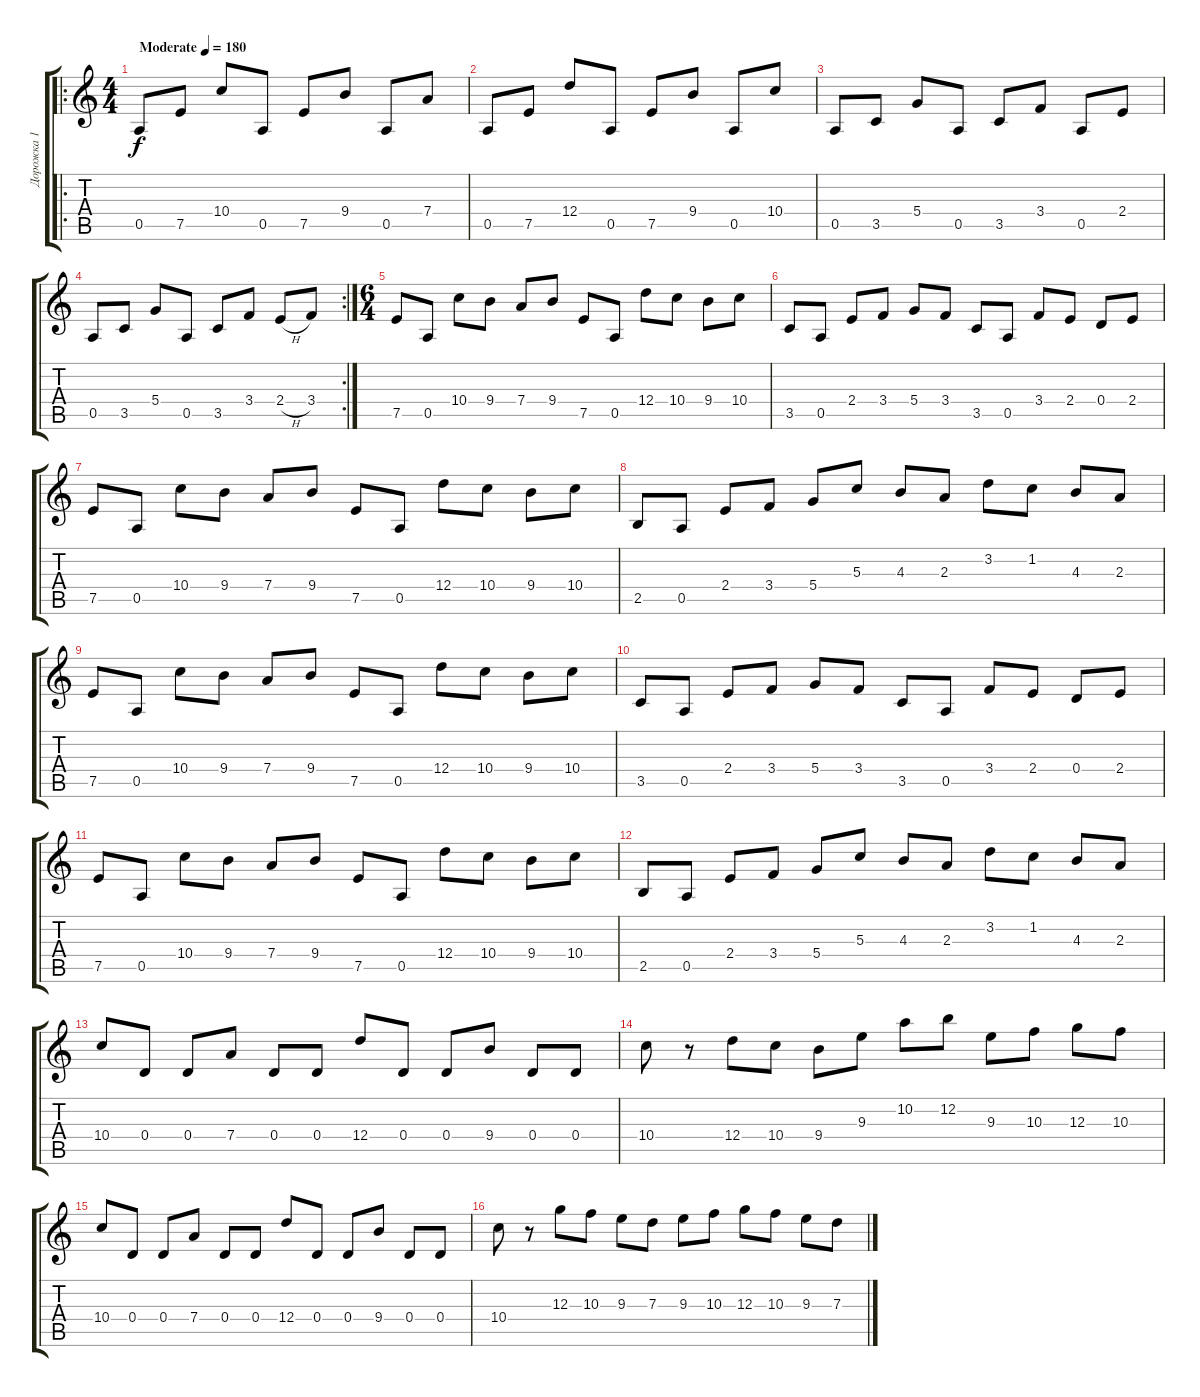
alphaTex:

\track ("Дорожка 1" "Дорожка 1") {instrument distortionguitar}
\staff {score tabs}
\tuning (E4 B3 G3 D3 A2 E2) {hide}
\ro
\ts (4 4)
\tempo (180 "Moderate")
\clef g2
\ks c
0.5.8{dy f instrument distortionguitar} 7.5.8 10.4.8 0.5.8 7.5.8 9.4.8 0.5.8 7.4.8 |
0.5.8 7.5.8 12.4.8 0.5.8 7.5.8 9.4.8 0.5.8 10.4.8 |
0.5.8 3.5.8 5.4.8 0.5.8 3.5.8 3.4.8 0.5.8 2.4.8 |
\rc 2
0.5.8 3.5.8 5.4.8 0.5.8 3.5.8 3.4.8 2.4{h}.8 3.4.8 |
\ts (6 4)
7.5.8 0.5.8 10.4.8 9.4.8 7.4.8 9.4.8 7.5.8 0.5.8 12.4.8 10.4.8 9.4.8 10.4.8 |
3.5.8 0.5.8 2.4.8 3.4.8 5.4.8 3.4.8 3.5.8 0.5.8 3.4.8 2.4.8 0.4.8 2.4.8 |
7.5.8 0.5.8 10.4.8 9.4.8 7.4.8 9.4.8 7.5.8 0.5.8 12.4.8 10.4.8 9.4.8 10.4.8 |
2.5.8 0.5.8 2.4.8 3.4.8 5.4.8 5.3.8 4.3.8 2.3.8 3.2.8 1.2.8 4.3.8 2.3.8 |
7.5.8 0.5.8 10.4.8 9.4.8 7.4.8 9.4.8 7.5.8 0.5.8 12.4.8 10.4.8 9.4.8 10.4.8 |
3.5.8 0.5.8 2.4.8 3.4.8 5.4.8 3.4.8 3.5.8 0.5.8 3.4.8 2.4.8 0.4.8 2.4.8 |
7.5.8 0.5.8 10.4.8 9.4.8 7.4.8 9.4.8 7.5.8 0.5.8 12.4.8 10.4.8 9.4.8 10.4.8 |
2.5.8 0.5.8 2.4.8 3.4.8 5.4.8 5.3.8 4.3.8 2.3.8 3.2.8 1.2.8 4.3.8 2.3.8 |
10.4.8 0.4.8 0.4.8 7.4.8 0.4.8 0.4.8 12.4.8 0.4.8 0.4.8 9.4.8 0.4.8 0.4.8 |
10.4.8 r.8 12.4.8 10.4.8 9.4.8 9.3.8 10.2.8 12.2.8 9.3.8 10.3.8 12.3.8 10.3.8 |
10.4.8 0.4.8 0.4.8 7.4.8 0.4.8 0.4.8 12.4.8 0.4.8 0.4.8 9.4.8 0.4.8 0.4.8 |
10.4.8 r.8 12.3.8 10.3.8 9.3.8 7.3.8 9.3.8 10.3.8 12.3.8 10.3.8 9.3.8 7.3.8
